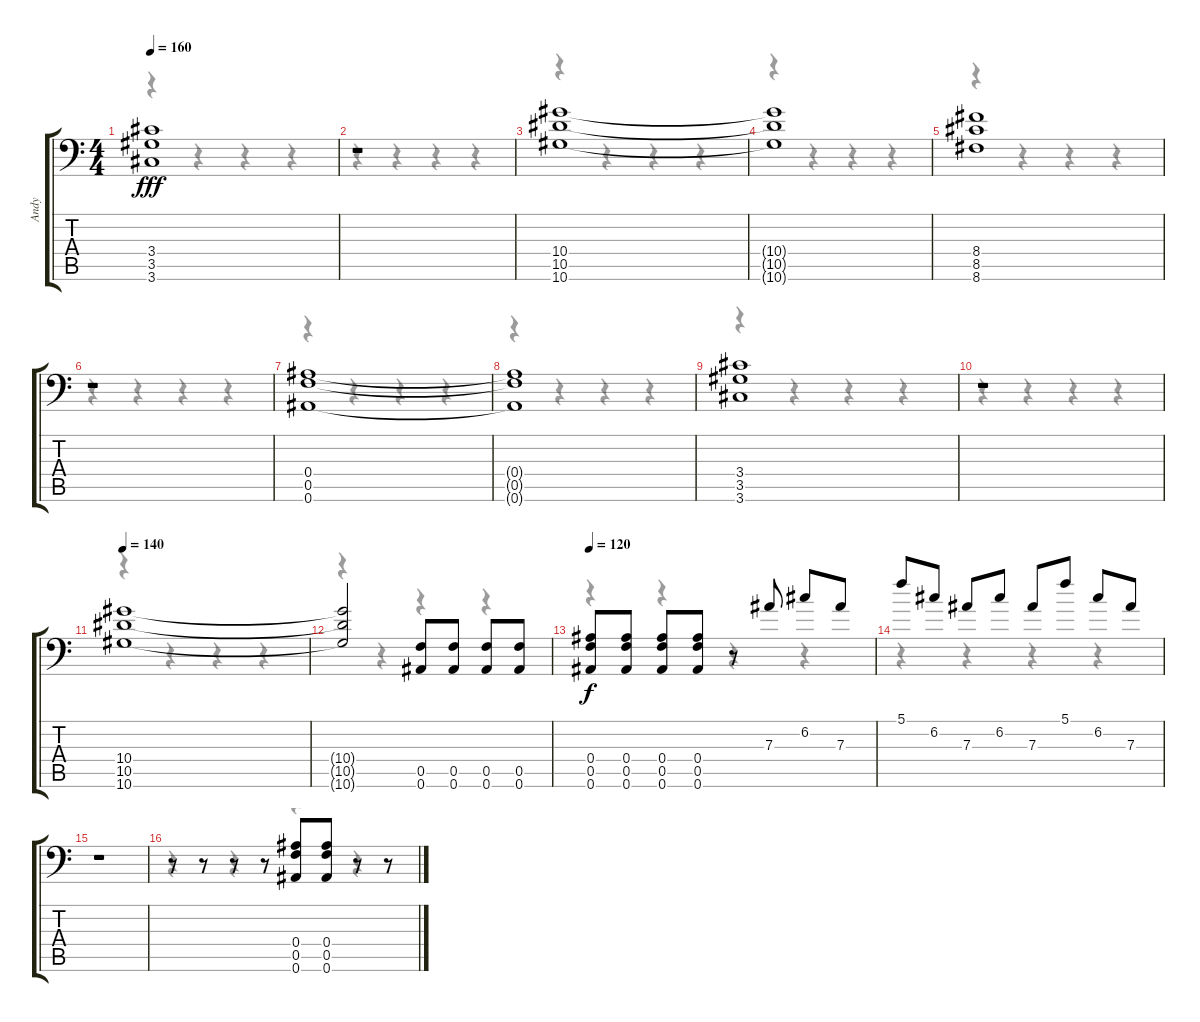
\track ("Andy" "Andy") {instrument distortionguitar}
\staff {score tabs}
\tuning (C4 G3 Eb3 Bb2 F2 Bb1) {hide}
\voice
\ts (4 4)
\tempo 160
\clef f4
\ks c
(3.4 3.5 3.6).1{dy fff} |
r.1 |
(10.4 10.5 10.6).1 |
(10.4{t} 10.5{t} 10.6{t}).1 |
(8.4 8.5 8.6).1 |
r.1 |
(0.4 0.5 0.6).1 |
(0.4{t} 0.5{t} 0.6{t}).1 |
(3.4 3.5 3.6).1 |
r.1 |
\tempo 140
(10.4 10.5 10.6).1 |
(10.4{t} 10.5{t} 10.6{t}).2 (0.5 0.6).8 (0.5 0.6).8 (0.5 0.6).8 (0.5 0.6).8 |
\tempo 120
(0.4 0.5 0.6).8{dy f} (0.4 0.5 0.6).8 (0.4 0.5 0.6).8 (0.4 0.5 0.6).8 r.8 7.3.8 6.2.8 7.3.8 |
5.1.8 6.2.8 7.3.8 6.2.8 7.3.8 5.1.8 6.2.8 7.3.8 |
r.1 |
r.8 r.8 r.8 r.8 (0.4 0.5 0.6).8 (0.4 0.5 0.6).8 r.8 r.8
\voice
\clef f4
\ottava regular
\simile none
\ks c
r.4{dy f} r.4 r.4 r.4 |
r.4 r.4 r.4 r.4 |
r.4 r.4 r.4 r.4 |
r.4 r.4 r.4 r.4 |
r.4 r.4 r.4 r.4 |
r.4 r.4 r.4 r.4 |
r.4 r.4 r.4 r.4 |
r.4 r.4 r.4 r.4 |
r.4 r.4 r.4 r.4 |
r.4 r.4 r.4 r.4 |
r.4 r.4 r.4 r.4 |
r.4 r.4 r.4 r.4 |
r.4 r.4 r.4 r.4 |
r.4 r.4 r.4 r.4 |
|
r.4 r.4 r.4 r.4
